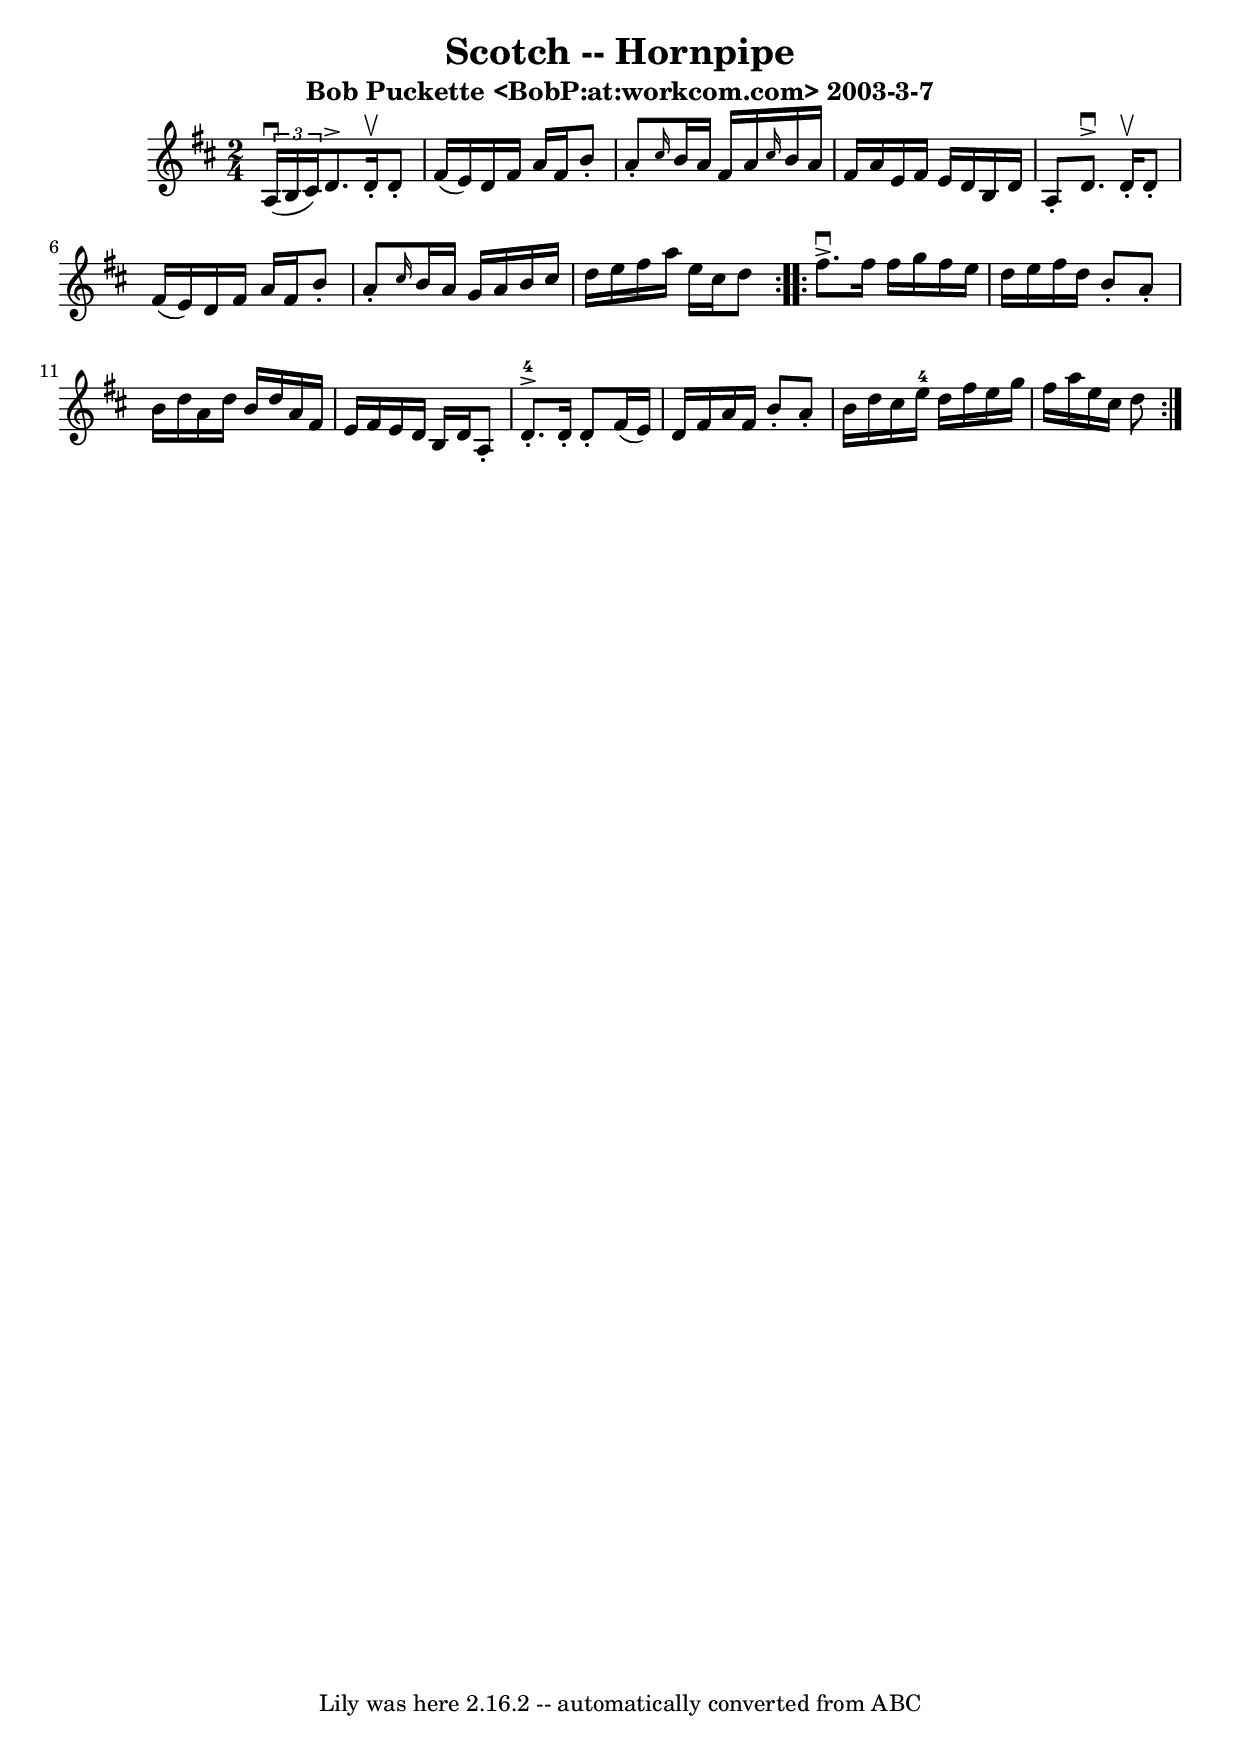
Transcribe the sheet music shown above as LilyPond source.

\version "2.16.2"
\include "Mammoth.ily"
\header {
  %% book = "Cole's 1000 Fiddle Tunes"
  crossRefNumber = "1"
  footnotes = ""
  subtitle = "Bob Puckette <BobP:at:workcom.com> 2003-3-7"
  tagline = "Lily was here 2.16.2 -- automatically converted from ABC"
  title = "Scotch -- Hornpipe"

}
voicedefault =  {



  \repeat volta 2 {

    \time 2/4 
    \key d \major
    \times 2/3 { a16 (^\downbow b16 cis'16) 
	       } 
    |
    d'8.^\accent d'16 -.^\upbow d'8 -. fis'16 (e'16) 
    |
    d'16 fis'16 a'16 fis'16 b'8 -. a'8 -. |
    
    \grace { cis''16  
	   } b'16 a'16 fis'16 a'16  \grace { cis''16  
					   } 
    b'16 a'16 fis'16 a'16  |
    e'16 fis'16 e'16 d'16    
    b16 d'16 a8 -. |
    d'8.^\downbow^\accent d'16 -.^\upbow d'8 
    -. fis'16 (e'16) |
    d'16 fis'16 a'16 fis'16 b'8 -.  
    a'8 -. |
    \grace { cis''16  
	   } b'16 a'16 g'16 a'16 b'16  
    cis''16 d''16 e''16  |
    fis''16 a''16 e''16 cis''16    
    d''8  
  }     
  \repeat volta 2 {
    fis''8.^\downbow^\accent fis''16 fis''16  
    g''16 fis''16 e''16  |
    d''16 e''16 fis''16 d''16    
    b'8 -. a'8 -. |
    b'16 d''16 a'16 d''16 b'16 d''16    
    a'16 fis'16  |
    e'16 fis'16 e'16 d'16 b16 d'16 a8 
    -. |
    d'8.-4-.^\accent d'16 -. d'8 -. fis'16 (e'16) 
    |
    d'16 fis'16 a'16 fis'16 b'8 -. a'8 -. |
    b'16  
    d''16 cis''16 e''16-4 d''16 fis''16 e''16 g''16  |
    
    fis''16 a''16 e''16 cis''16 d''8  
  }   

}

\score{
  <<

    \context Staff="default"
    {
      \voicedefault 
      
    }

  >>
  \layout {
    
  }
  \midi {
  }

}
